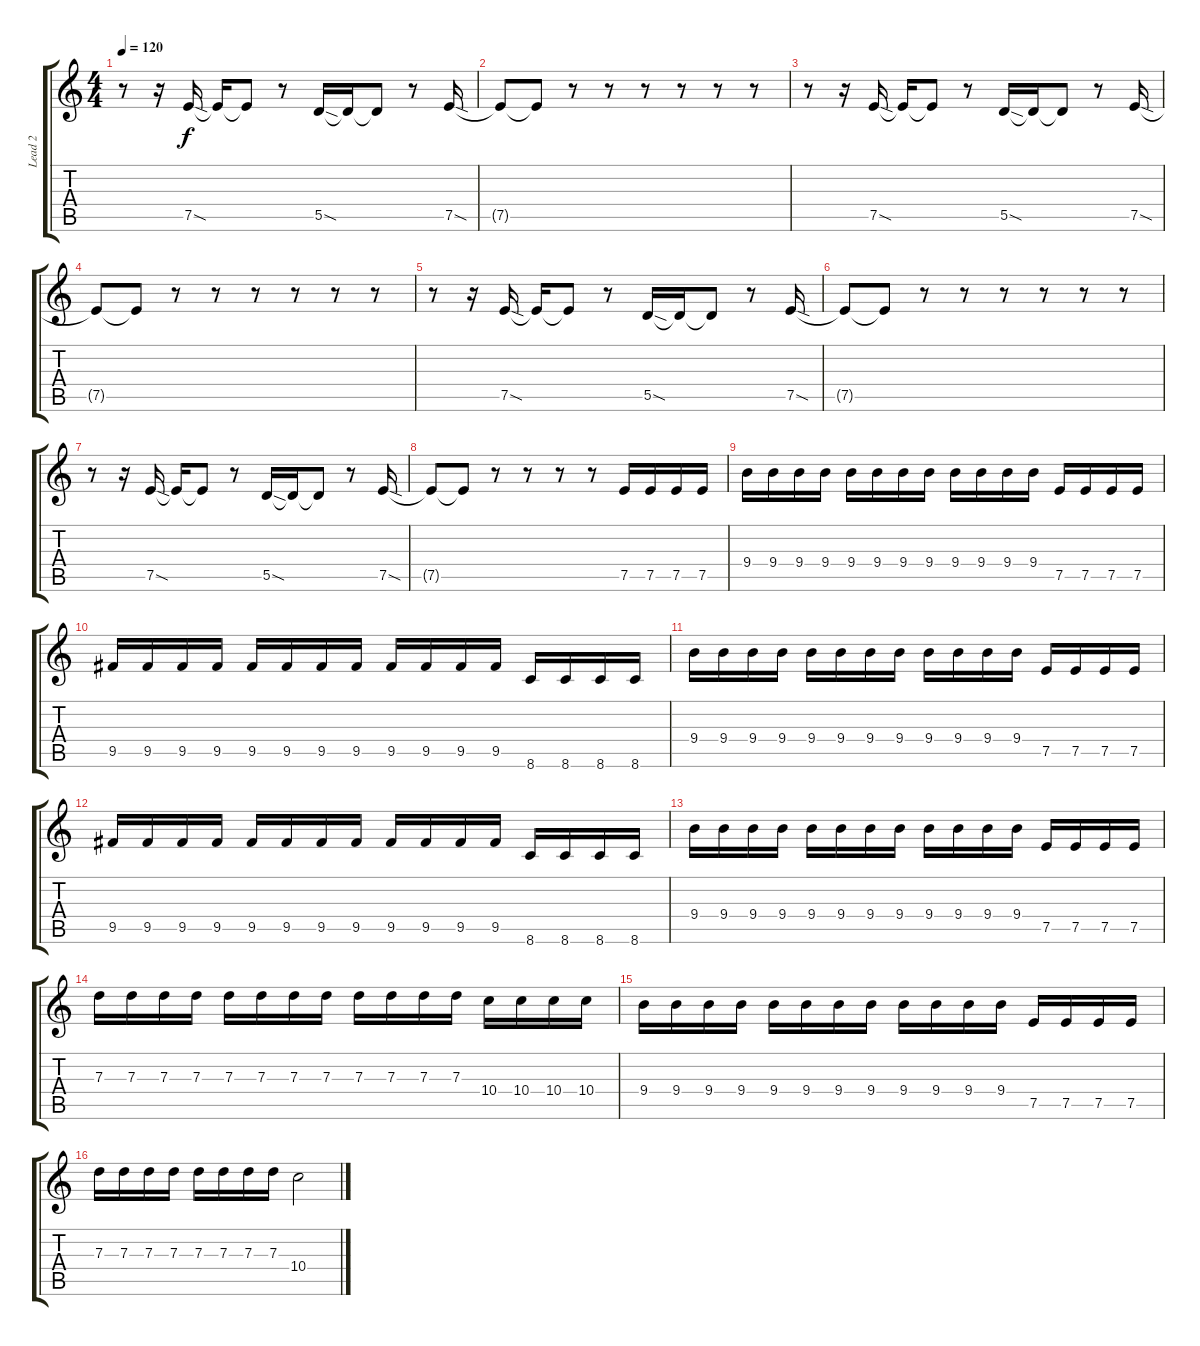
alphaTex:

\track ("Lead 2" "Lead 2") {instrument distortionguitar}
\staff {score tabs}
\tuning (E4 B3 G3 D3 A2 E2) {hide}
\ts (4 4)
\tempo 120
\clef g2
\ks c
r.8{dy f} r.16 7.5{sod}.16 7.5{t}.16 7.5{t}.8 r.8 5.5{sod}.16 5.5{t}.16 5.5{t}.8 r.8 7.5{sod}.16 |
7.5{t}.8 7.5{t}.8 r.8 r.8 r.8 r.8 r.8 r.8 |
r.8 r.16 7.5{sod}.16 7.5{t}.16 7.5{t}.8 r.8 5.5{sod}.16 5.5{t}.16 5.5{t}.8 r.8 7.5{sod}.16 |
7.5{t}.8 7.5{t}.8 r.8 r.8 r.8 r.8 r.8 r.8 |
r.8 r.16 7.5{sod}.16 7.5{t}.16 7.5{t}.8 r.8 5.5{sod}.16 5.5{t}.16 5.5{t}.8 r.8 7.5{sod}.16 |
7.5{t}.8 7.5{t}.8 r.8 r.8 r.8 r.8 r.8 r.8 |
r.8 r.16 7.5{sod}.16 7.5{t}.16 7.5{t}.8 r.8 5.5{sod}.16 5.5{t}.16 5.5{t}.8 r.8 7.5{sod}.16 |
7.5{t}.8 7.5{t}.8 r.8 r.8 r.8 r.8 7.5.16 7.5.16 7.5.16 7.5.16 |
9.4.16 9.4.16 9.4.16 9.4.16 9.4.16 9.4.16 9.4.16 9.4.16 9.4.16 9.4.16 9.4.16 9.4.16 7.5.16 7.5.16 7.5.16 7.5.16 |
9.5.16 9.5.16 9.5.16 9.5.16 9.5.16 9.5.16 9.5.16 9.5.16 9.5.16 9.5.16 9.5.16 9.5.16 8.6.16 8.6.16 8.6.16 8.6.16 |
9.4.16 9.4.16 9.4.16 9.4.16 9.4.16 9.4.16 9.4.16 9.4.16 9.4.16 9.4.16 9.4.16 9.4.16 7.5.16 7.5.16 7.5.16 7.5.16 |
9.5.16 9.5.16 9.5.16 9.5.16 9.5.16 9.5.16 9.5.16 9.5.16 9.5.16 9.5.16 9.5.16 9.5.16 8.6.16 8.6.16 8.6.16 8.6.16 |
9.4.16 9.4.16 9.4.16 9.4.16 9.4.16 9.4.16 9.4.16 9.4.16 9.4.16 9.4.16 9.4.16 9.4.16 7.5.16 7.5.16 7.5.16 7.5.16 |
7.3.16 7.3.16 7.3.16 7.3.16 7.3.16 7.3.16 7.3.16 7.3.16 7.3.16 7.3.16 7.3.16 7.3.16 10.4.16 10.4.16 10.4.16 10.4.16 |
9.4.16 9.4.16 9.4.16 9.4.16 9.4.16 9.4.16 9.4.16 9.4.16 9.4.16 9.4.16 9.4.16 9.4.16 7.5.16 7.5.16 7.5.16 7.5.16 |
7.3.16 7.3.16 7.3.16 7.3.16 7.3.16 7.3.16 7.3.16 7.3.16 10.4.2
